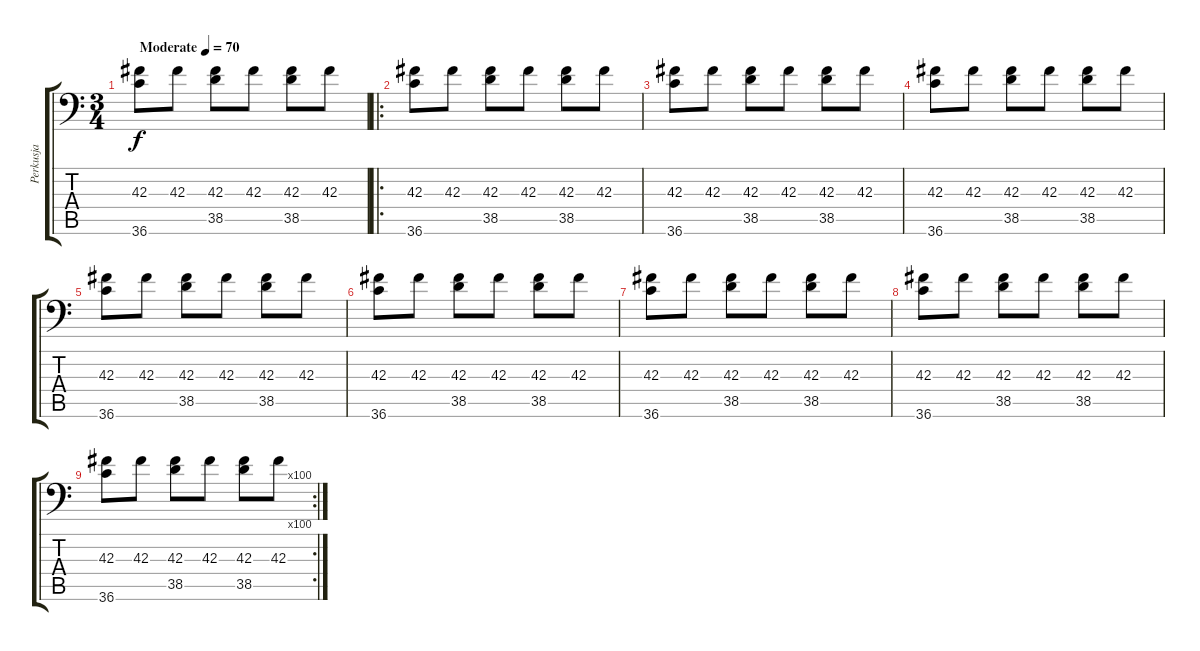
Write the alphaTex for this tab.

\track ("Perkusja" "Perkusja") {instrument acousticgrandpiano}
\staff {score tabs}
\tuning (C-1 C-1 C-1 C-1 C-1 C-1) {hide}
\ts (3 4)
\tempo (70 "Moderate")
\clef f4
\ks c
(42.3 36.6).8{dy f instrument acousticgrandpiano} 42.3.8 (42.3 38.5).8 42.3.8 (42.3 38.5).8 42.3.8 |
\ro
(42.3 36.6).8 42.3.8 (42.3 38.5).8 42.3.8 (42.3 38.5).8 42.3.8 |
(42.3 36.6).8 42.3.8 (42.3 38.5).8 42.3.8 (42.3 38.5).8 42.3.8 |
(42.3 36.6).8 42.3.8 (42.3 38.5).8 42.3.8 (42.3 38.5).8 42.3.8 |
(42.3 36.6).8 42.3.8 (42.3 38.5).8 42.3.8 (42.3 38.5).8 42.3.8 |
(42.3 36.6).8 42.3.8 (42.3 38.5).8 42.3.8 (42.3 38.5).8 42.3.8 |
(42.3 36.6).8 42.3.8 (42.3 38.5).8 42.3.8 (42.3 38.5).8 42.3.8 |
(42.3 36.6).8 42.3.8 (42.3 38.5).8 42.3.8 (42.3 38.5).8 42.3.8 |
\rc 100
(42.3 36.6).8 42.3.8 (42.3 38.5).8 42.3.8 (42.3 38.5).8 42.3.8
